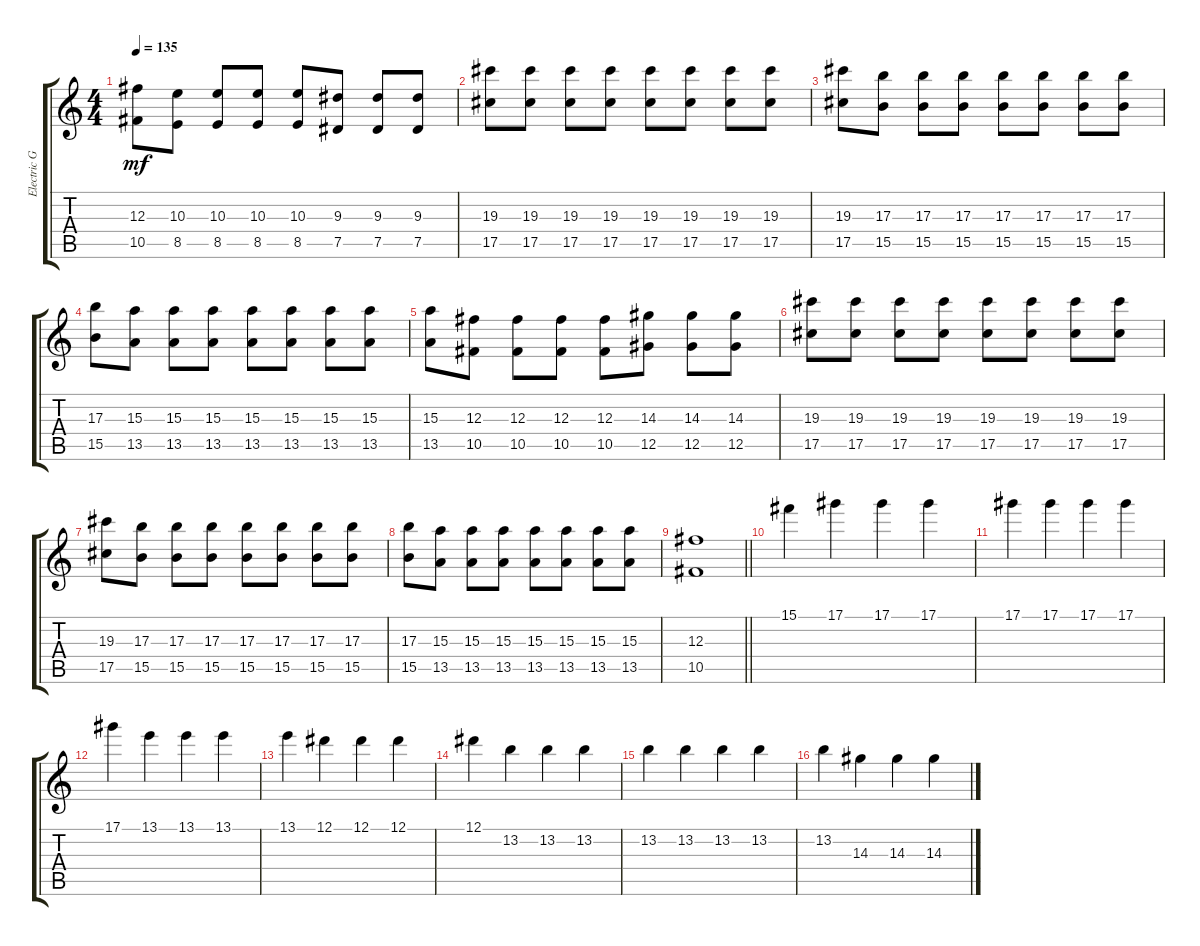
\track ("Electric Guitar" "Electric G") {instrument overdrivenguitar}
\staff {score tabs}
\tuning (Eb4 Bb3 Gb3 Db3 Ab2 Db2) {hide}
\ts (4 4)
\tempo 135
\clef g2
\ks c
(12.3 10.5).8{dy mf} (10.3 8.5).8 (10.3 8.5).8 (10.3 8.5).8 (10.3 8.5).8 (9.3 7.5).8 (9.3 7.5).8 (9.3 7.5).8 |
(19.3 17.5).8 (19.3 17.5).8 (19.3 17.5).8 (19.3 17.5).8 (19.3 17.5).8 (19.3 17.5).8 (19.3 17.5).8 (19.3 17.5).8 |
(19.3 17.5).8 (17.3 15.5).8 (17.3 15.5).8 (17.3 15.5).8 (17.3 15.5).8 (17.3 15.5).8 (17.3 15.5).8 (17.3 15.5).8 |
(17.3 15.5).8 (15.3 13.5).8 (15.3 13.5).8 (15.3 13.5).8 (15.3 13.5).8 (15.3 13.5).8 (15.3 13.5).8 (15.3 13.5).8 |
(15.3 13.5).8 (12.3 10.5).8 (12.3 10.5).8 (12.3 10.5).8 (12.3 10.5).8 (14.3 12.5).8 (14.3 12.5).8 (14.3 12.5).8 |
(19.3 17.5).8 (19.3 17.5).8 (19.3 17.5).8 (19.3 17.5).8 (19.3 17.5).8 (19.3 17.5).8 (19.3 17.5).8 (19.3 17.5).8 |
(19.3 17.5).8 (17.3 15.5).8 (17.3 15.5).8 (17.3 15.5).8 (17.3 15.5).8 (17.3 15.5).8 (17.3 15.5).8 (17.3 15.5).8 |
(17.3 15.5).8 (15.3 13.5).8 (15.3 13.5).8 (15.3 13.5).8 (15.3 13.5).8 (15.3 13.5).8 (15.3 13.5).8 (15.3 13.5).8 |
\barLineRight lightlight
(12.3 10.5).1 |
15.1.4 17.1.4 17.1.4 17.1.4 |
17.1.4 17.1.4 17.1.4 17.1.4 |
17.1.4 13.1.4 13.1.4 13.1.4 |
13.1.4 12.1.4 12.1.4 12.1.4 |
12.1.4 13.2.4 13.2.4 13.2.4 |
13.2.4 13.2.4 13.2.4 13.2.4 |
13.2.4 14.3.4 14.3.4 14.3.4
